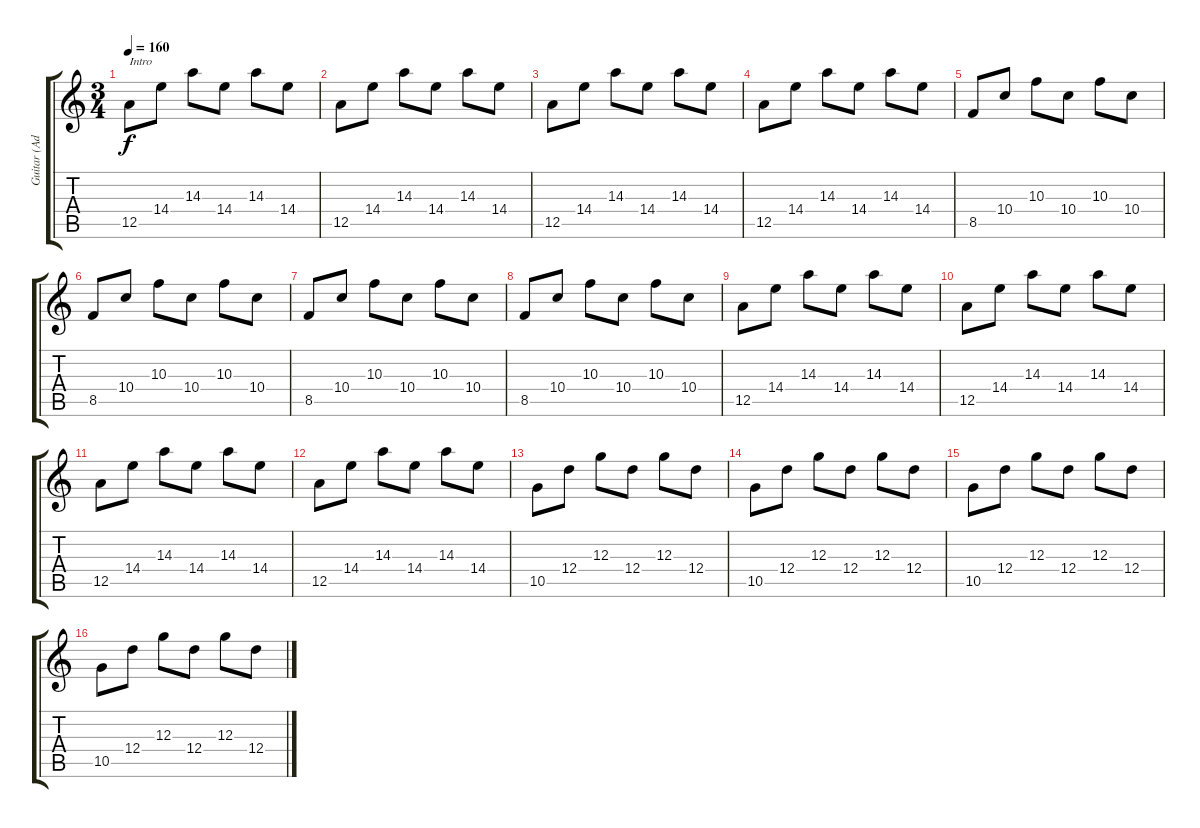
\track ("Guitar (Adrian)" "Guitar (Ad") {instrument distortionguitar}
\staff {score tabs}
\tuning (E4 B3 G3 D3 A2 E2) {hide}
\ts (3 4)
\tempo 160
\clef g2
\ks c
12.5.8{txt "Intro" dy f instrument distortionguitar} 14.4.8 14.3.8 14.4.8 14.3.8 14.4.8 |
12.5.8 14.4.8 14.3.8 14.4.8 14.3.8 14.4.8 |
12.5.8 14.4.8 14.3.8 14.4.8 14.3.8 14.4.8 |
12.5.8 14.4.8 14.3.8 14.4.8 14.3.8 14.4.8 |
8.5.8 10.4.8 10.3.8 10.4.8 10.3.8 10.4.8 |
8.5.8 10.4.8 10.3.8 10.4.8 10.3.8 10.4.8 |
8.5.8 10.4.8 10.3.8 10.4.8 10.3.8 10.4.8 |
8.5.8 10.4.8 10.3.8 10.4.8 10.3.8 10.4.8 |
12.5.8 14.4.8 14.3.8 14.4.8 14.3.8 14.4.8 |
12.5.8 14.4.8 14.3.8 14.4.8 14.3.8 14.4.8 |
12.5.8 14.4.8 14.3.8 14.4.8 14.3.8 14.4.8 |
12.5.8 14.4.8 14.3.8 14.4.8 14.3.8 14.4.8 |
10.5.8 12.4.8 12.3.8 12.4.8 12.3.8 12.4.8 |
10.5.8 12.4.8 12.3.8 12.4.8 12.3.8 12.4.8 |
10.5.8 12.4.8 12.3.8 12.4.8 12.3.8 12.4.8 |
10.5.8 12.4.8 12.3.8 12.4.8 12.3.8 12.4.8
